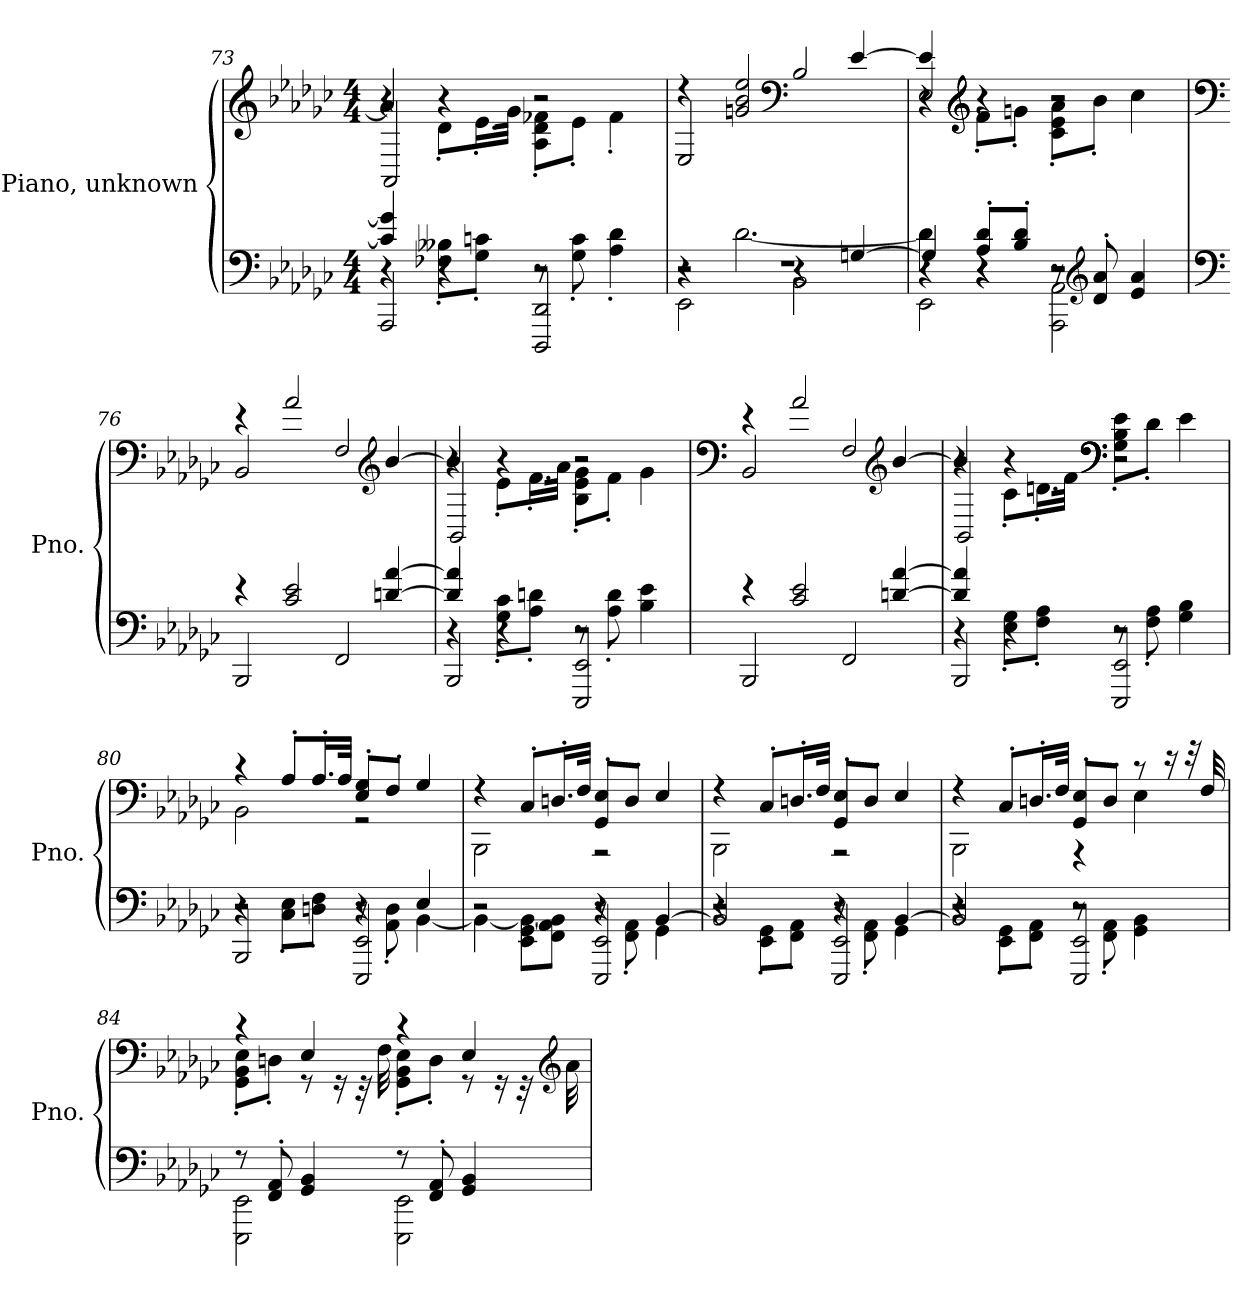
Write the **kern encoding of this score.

**kern	**kern
*part1	*part1
*staff2	*staff1
*I"Piano, unknown	*
*I'Pno.	*
!!LO:LB:g=z
*clefF4	*clefG2
*k[b-e-a-d-g-c-]	*k[b-e-a-d-g-c-]
*M4/4	*M4/4
=73	=73
*^	*^
*	*^	*	*^
4c/] 4g-/]	4r	2AAA-/	4a-/]	4r	2AA-/
4r	8F-X\' 8B--X\'L	.	4r	8d-'\L	.
.	8G-\' 8cn\'J	.	.	16.e-'\L	.
.	.	.	.	32g-\JJk	.
2r	8r	2DDD-/ 2DD-/	2r	8A-\' 8d-\' 8f-X\'L	2r
.	8G-\' 8c\'	.	.	8e-'\J	.
.	4A-\' 4d-\'	.	.	4f-'\	.
*	*	*	*	*v	*v
=74	=74	=74	=74	=74
*	*	*^	*	*
1r	4r	2r	2EE-\	4r	2E-/
.	[2.d-\	.	.	2gn/ 2b-/ 2ee-/	.
*	*	*	*	*clefF4	*
.	.	4r	2BB-\	.	2B-/
.	.	[4Gn/	.	[4e-/	.
=75	=75	=75	=75	=75	=75
*	*	*	*	*	*^
4r	4d-\]	4G/]	2EE-\	4e-/]	4r	2E-/
*	*	*	*	*clefG2	*	*
8A-/' 8d-/'L	4r	4r	.	4r	8f'\L	.
8B-/' 8d-/'J	.	.	.	.	8gn'\J	.
8r	2r	2r	2AAA-\ 2AA-\	2r	8c-\' 8e-\' 8a-\'L	2r
*clefG2	*	*	*	*	*	*
8d-/' 8a-/'	.	.	.	.	8b-'\J	.
4e-/ 4a-/	.	.	.	.	4cc-\	.
*v	*v	*v	*v	*	*	*
*	*v	*v	*v
=76	=76
*clefF4	*clefF4
*^	*^
4r	2BBB-/	4r	2BB-/
2c-/ 2e-/	.	2a-/	.
.	2FF/	.	2F/
*	*	*clefG2	*
[4dn/ [4a-/	.	[4b-/	.
!!LO:LB:g=z
=77	=77	=77	=77
*	*^	*	*^
4d/] 4a-/]	4r	2BBB-/	4b-/]	4r	2BB-/
4r	8G-\' 8c-\'L	.	4r	8e-'\L	.
.	8A-\' 8dn\'J	.	.	16.f'\L	.
.	.	.	.	32a-\JJk	.
2r	8r	2EEE-/ 2EE-/	2r	8B-\' 8e-\' 8g-\'L	2r
.	8A-\' 8d\'	.	.	8f'\J	.
.	4B-\ 4e-\	.	.	4g-\	.
*v	*v	*v	*	*	*
*	*v	*v	*v
=78	=78
*	*clefF4
*^	*^
4r	2BBB-/	4r	2BB-/
2c-/ 2e-/	.	2a-/	.
.	2FF/	.	2F/
*	*	*clefG2	*
[4dn/ [4a-/	.	[4b-/	.
=79	=79	=79	=79
*	*^	*	*^
4d/] 4a-/]	4r	2BBB-/	4b-/]	4r	2BB-/
4r	8E-\' 8G-\'L	.	4r	8c-'\L	.
.	8F\' 8A-\'J	.	.	16.dn'\L	.
.	.	.	.	32f\JJk	.
*	*	*	*clefF4	*	*
2r	8r	2EEE-/ 2EE-/	2r	8G-\' 8B-\' 8e-\'L	2r
.	8F\' 8A-\'	.	.	8d'\J	.
.	4G-\ 4B-\	.	.	4e-\	.
*	*	*	*	*v	*v
=80	=80	=80	=80	=80
2r	4r	2BBB-/	4r	2BB-\
.	8C-\' 8E-\'L	.	8A-'/L	.
.	8Dn\' 8F\'J	.	16.A-'/L	.
.	.	.	32A-/JJk	.
4r	8r	2EEE-/ 2EE-/	8E-/' 8G-/'L	2r
.	8AA-\' 8D\'	.	8F'/J	.
4E-/	[4BB-\	.	4G-/	.
!!LO:LB:g=z	!!
=81	=81	=81	=81	=81
2r	4BB-\_	2r	4r	2BBB-\
.	8EE-\ 8GG-\ 8BB-\_L	.	8C-'/L	.
.	8FF\ 8AA-\ 8BB-\]J	.	16.Dn'/L	.
.	.	.	32F/JJk	.
4r	8r	2EEE-/ 2EE-/	8GG-/' 8E-/'L	2r
.	8FF\' 8AA-\'	.	8D'/J	.
[4BB-/	4GG-\	.	4E-/	.
=82	=82	=82	=82	=82
2BB-/]	4r	2r	4r	2BBB-\
.	8EE-\' 8GG-\'L	.	8C-'/L	.
.	8FF\' 8AA-\'J	.	16.Dn'/L	.
.	.	.	32F/JJk	.
4r	8r	2EEE-/ 2EE-/	8GG-/' 8E-/'L	2r
.	8FF\' 8AA-\'	.	8D'/J	.
[4BB-/	4GG-\	.	4E-/	.
=83	=83	=83	=83	=83
2BB-/]	4r	2r	4r	2BBB-\
.	8EE-\' 8GG-\'L	.	8C-'/L	.
.	8FF\' 8AA-\'J	.	16.Dn'/L	.
.	.	.	32F/JJk	.
2r	8r	2EEE-/ 2EE-/	8GG-/' 8E-/'L	4r
.	8FF\' 8AA-\'	.	8D'/J	.
.	4GG-\ 4BB-\	.	8r	4E-\
.	.	.	16r	.
.	.	.	32r	.
.	.	.	32F/	.
*	*v	*v	*	*
!!LO:PB:g=z	!!
=84	=84	=84	=84
8r	2EEE-\ 2EE-\	4r	8GG-\' 8BB-\' 8E-\'L
8FF/' 8AA-/'	.	.	8Dn'\J
4GG-/ 4BB-/	.	4E-/	8r
.	.	.	16r
.	.	.	32r
.	.	.	32F\
8r	2EEE-\ 2EE-\	4r	8GG-\' 8BB-\' 8E-\'L
8FF/' 8AA-/'	.	.	8D'\J
4GG-/ 4BB-/	.	4E-/	8r
.	.	.	16r
.	.	.	32r
*	*	*clefG2	*
.	.	.	32a-\
*v	*v	*	*
*	*v	*v
=	=
*-	*-
